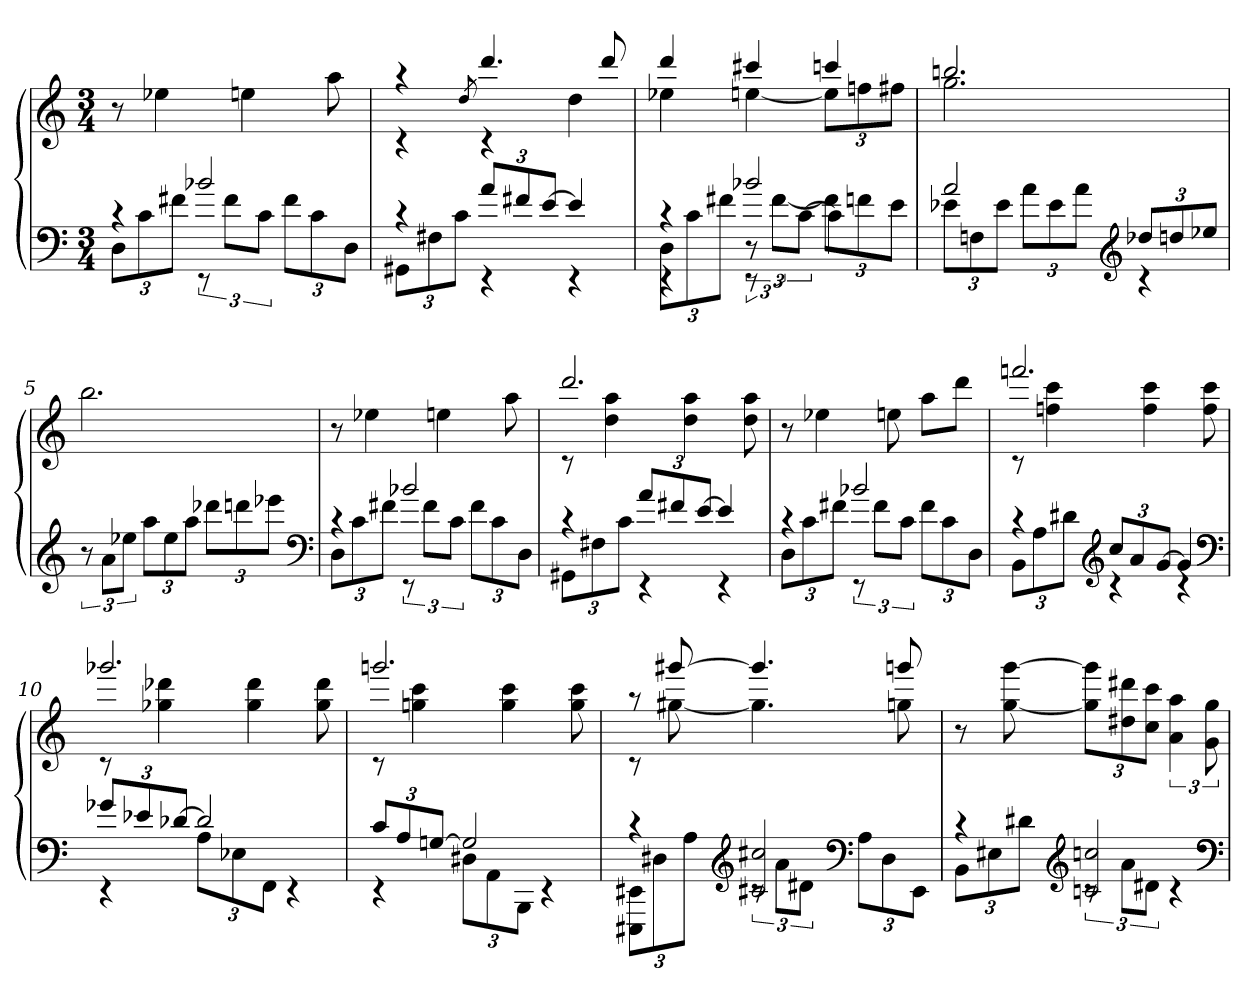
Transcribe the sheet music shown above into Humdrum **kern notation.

**kern	**kern
*part1	*part1
*staff2	*staff1
*clefF4	*clefG2
*k[]	*k[]
*M3/4	*M3/4
=1	=1
*^	*
4rc	12DL	8r
.	12c	.
.	.	4ee-X
.	12f#XJ	.
2b-X	12rEE	.
.	12f#L	.
.	.	4een
.	12cJ	.
.	12f#L	.
.	12c	.
.	.	8aa
.	12DJ	.
=2	=2	=2
*	*	*^
4rc	12GG#XL	4raa	4rc
.	12F#X	.	.
.	12cJ	.	.
.	.	8qdd/	.
12aL	4rEE	4.ddd	4rc
12f#X	.	.	.
[12eJ	.	.	.
4e]	4rEE	.	4dd
.	.	8ddd	.
=3	=3	=3	=3
*	*^	*	*
4rc	4rEE	12D\L	4ddd	4ee-X
.	.	12c\	.	.
.	.	12f#X\J	.	.
2b-X	12rEE	12r	4ccc#X	[4een
.	[6f#	12f#\L	.	.
.	.	[12c\J	.	.
.	12f#L]	4c\]	4cccn	12eeL]
.	12fn	.	.	12ffn
.	12eJ	.	.	12ff#XJ
*	*v	*v	*	*
=4	=4	=4	=4
2a	12e-XL	2.bbn	2.gg
.	12Fn	.	.
.	12e-J	.	.
.	12aL	.	.
.	12e-	.	.
.	12aJ	.	.
*clefG2	*	*	*
12dd-XL	4rc	.	.
12ddn	.	.	.
12ee-XJ	.	.	.
*v	*v	*	*
*	*v	*v
=5	=5
12r	2.bb
12aL	.
12ee-XJ	.
12aaL	.
12ee-	.
12aaJ	.
12ddd-XL	.
12dddn	.
12eee-XJ	.
*clefF4	*
=6	=6
*^	*
4rc	12DL	8r
.	12c	.
.	.	4ee-X
.	12f#XJ	.
2b-X	12rEE	.
.	12f#L	.
.	.	4een
.	12cJ	.
.	12f#L	.
.	12c	.
.	.	8aa
.	12DJ	.
=7	=7	=7
*	*	*^
4rc	12GG#XL	2.ddd	8rc
.	12F#X	.	.
.	.	.	4dd 4aa
.	12cJ	.	.
12aL	4rEE	.	.
12f#X	.	.	.
.	.	.	4dd 4aa
[12eJ	.	.	.
4e]	4rEE	.	.
.	.	.	8dd 8aa
*	*	*v	*v
=8	=8	=8
4rc	12DL	8r
.	12c	.
.	.	4ee-X
.	12f#XJ	.
2b-X	12rEE	.
.	12f#L	.
.	.	8een
.	12cJ	.
.	12f#L	8aaL
.	12c	.
.	.	8dddJ
.	12DJ	.
=9	=9	=9
*	*	*^
4rc	12BBL	2.fffn	8rc
.	12A	.	.
.	.	.	4ffn 4ccc
.	12d#XJ	.	.
*clefG2	*	*	*
12ccL	4rc	.	.
12a	.	.	.
.	.	.	4ff 4ccc
[12gJ	.	.	.
4g]	4rc	.	.
.	.	.	8ff 8ccc
*clefF4	*	*	*
=10	=10	=10	=10
12g-XL	4rEE	2.ggg-X	8rc
12e-X	.	.	.
.	.	.	4gg-X 4ddd-X
[12d-XJ	.	.	.
2d-]	12AL	.	.
.	12E-X	.	.
.	.	.	4gg- 4ddd-
.	12FFJ	.	.
.	4rEE	.	.
.	.	.	8gg- 8ddd-
=11	=11	=11	=11
12cL	4rEE	2.gggn	8rc
12A	.	.	.
.	.	.	4ggn 4ccc
[12GnJ	.	.	.
2G]	12D#XL	.	.
.	12AA	.	.
.	.	.	4gg 4ccc
.	12BBBJ	.	.
.	4rEE	.	.
.	.	.	8gg 8ccc
=12	=12	=12	=12
4rc	12EEE#X 12EE#XL	8raa	8rc
.	12D#X	.	.
.	.	[8ggg#X	[8gg#X
.	12AJ	.	.
*clefG2	*	*	*
2c#X 2cc#X	12rc	4.ggg#]	4.gg#]
.	12aL	.	.
.	12d#XJ	.	.
*clefF4	*	*	*
.	12AL	.	.
.	12D#	.	.
.	.	8gggn	8ggn
.	12EE#J	.	.
*	*	*v	*v
=13	=13	=13
4rc	12BBL	8r
.	12E#X	.
.	.	[8gg [8ggg
.	12d#XJ	.
*clefG2	*	*
2cn 2ccn	12rc	12gg] 12ggg]L
.	12aL	12dd#X 12ddd#X
.	12d#XJ	12cc 12cccJ
.	4rc	6a 6aa
.	.	12g 12gg
*v	*v	*
*clefF4	*
=	=
*-	*-
